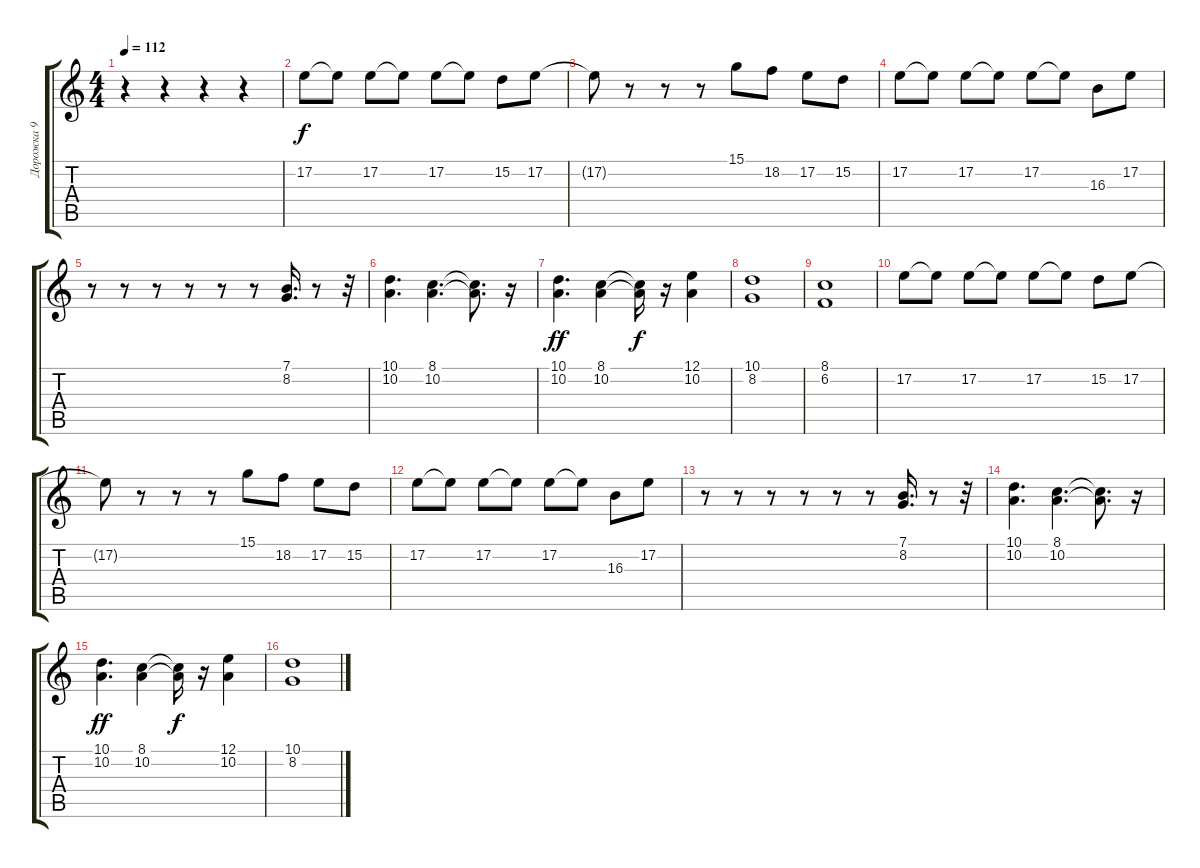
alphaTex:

\track ("Дорожка 9" "Дорожка 9") {instrument vibraphone}
\staff {score tabs}
\tuning (E4 B3 G3 D3 A2 E2) {hide}
\ts (4 4)
\tempo 112
\clef g2
\ks c
r.4{dy f} r.4 r.4 r.4 |
17.2.8{instrument vibraphone} 17.2{t}.8 17.2.8 17.2{t}.8 17.2.8 17.2{t}.8 15.2.8 17.2.8 |
17.2{t}.8 r.8 r.8 r.8 15.1.8 18.2.8 17.2.8 15.2.8 |
17.2.8 17.2{t}.8 17.2.8 17.2{t}.8 17.2.8 17.2{t}.8 16.3.8 17.2.8 |
r.8{instrument lead2sawtooth} r.8 r.8 r.8 r.8 r.8 (7.1 8.2).16{d} r.8 r.32 |
(10.1 10.2).4{d} (8.1 10.2).4{d} (8.1{t} 10.2{t}).8{d} r.16 |
(10.1 10.2).4{d dy ff} (8.1 10.2).4 (8.1{t} 10.2{t}).16{dy f} r.16 (12.1 10.2).4 |
(10.1 8.2).1 |
(8.1 6.2).1 |
17.2.8{instrument vibraphone} 17.2{t}.8 17.2.8 17.2{t}.8 17.2.8 17.2{t}.8 15.2.8 17.2.8 |
17.2{t}.8 r.8 r.8 r.8 15.1.8 18.2.8 17.2.8 15.2.8 |
17.2.8 17.2{t}.8 17.2.8 17.2{t}.8 17.2.8 17.2{t}.8 16.3.8 17.2.8 |
r.8{instrument lead2sawtooth} r.8 r.8 r.8 r.8 r.8 (7.1 8.2).16{d} r.8 r.32 |
(10.1 10.2).4{d} (8.1 10.2).4{d} (8.1{t} 10.2{t}).8{d} r.16 |
(10.1 10.2).4{d dy ff} (8.1 10.2).4 (8.1{t} 10.2{t}).16{dy f} r.16 (12.1 10.2).4 |
(10.1 8.2).1
